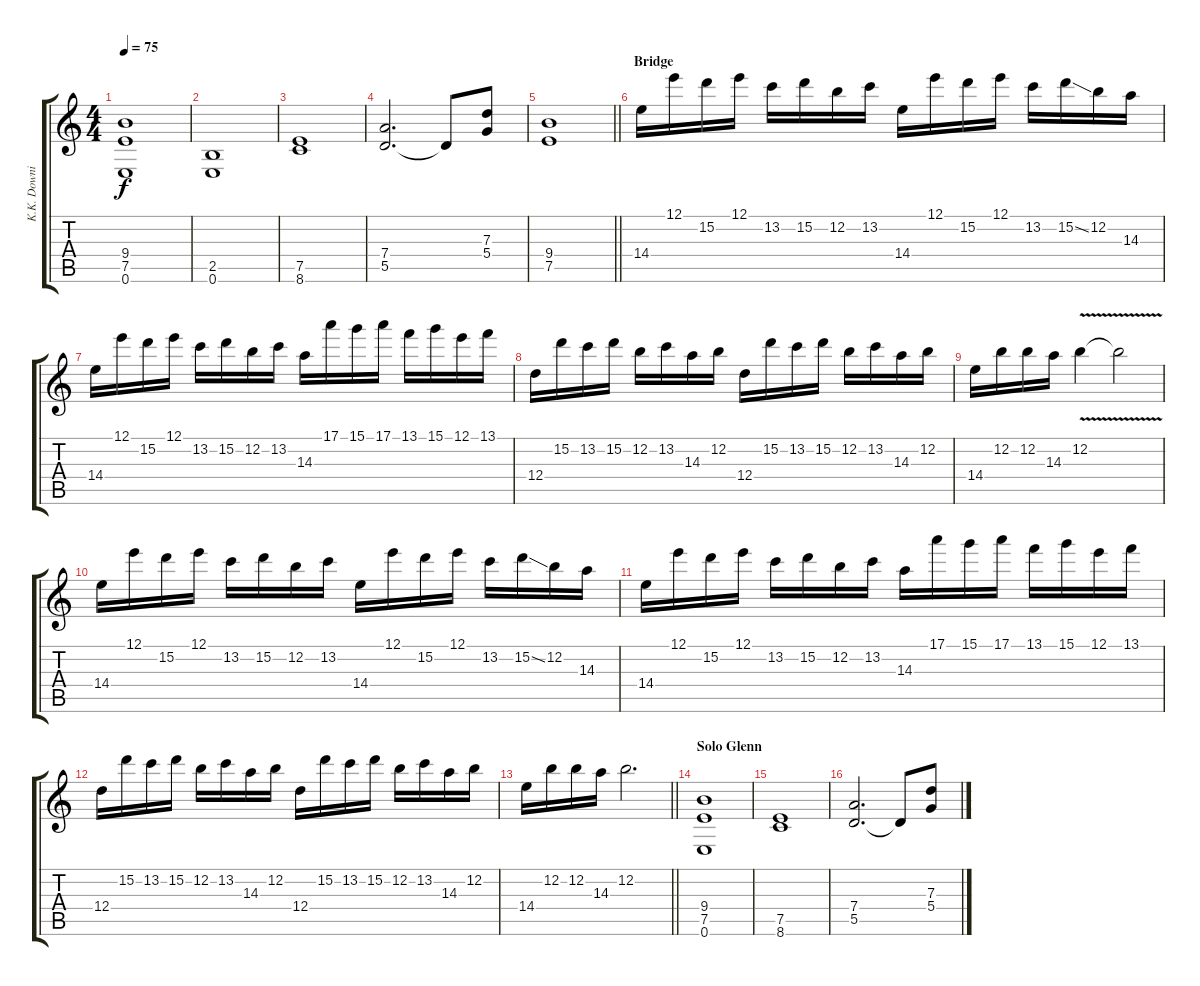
\track ("K.K. Downing" "K.K. Downi") {instrument distortionguitar}
\staff {score tabs}
\tuning (E4 B3 G3 D3 A2 E2) {hide}
\ts (4 4)
\tempo 75
\clef g2
\ks c
(9.4 7.5 0.6).1{dy f} |
(2.5 0.6).1 |
(7.5 8.6).1 |
(7.4 5.5).2{d} 5.5{t}.8 (7.3 5.4).8 |
\barLineRight lightlight
(9.4 7.5).1 |
\section ("" "Bridge")
14.4.16{volume 16} 12.1.16 15.2.16 12.1.16 13.2.16 15.2.16 12.2.16 13.2.16 14.4.16 12.1.16 15.2.16 12.1.16 13.2.16 15.2{ss}.16 12.2.16 14.3.16 |
14.4.16 12.1.16 15.2.16 12.1.16 13.2.16 15.2.16 12.2.16 13.2.16 14.3.16 17.1.16 15.1.16 17.1.16 13.1.16 15.1.16 12.1.16 13.1.16 |
12.4.16 15.2.16 13.2.16 15.2.16 12.2.16 13.2.16 14.3.16 12.2.16 12.4.16 15.2.16 13.2.16 15.2.16 12.2.16 13.2.16 14.3.16 12.2.16 |
14.4.16 12.2.16 12.2.16 14.3.16 12.2{v}.4 12.2{t}.2 |
14.4.16{volume 13} 12.1.16 15.2.16 12.1.16 13.2.16 15.2.16 12.2.16 13.2.16 14.4.16 12.1.16 15.2.16 12.1.16 13.2.16 15.2{ss}.16 12.2.16 14.3.16 |
14.4.16 12.1.16 15.2.16 12.1.16 13.2.16 15.2.16 12.2.16 13.2.16 14.3.16 17.1.16 15.1.16 17.1.16 13.1.16 15.1.16 12.1.16 13.1.16 |
12.4.16 15.2.16 13.2.16 15.2.16 12.2.16 13.2.16 14.3.16 12.2.16 12.4.16 15.2.16 13.2.16 15.2.16 12.2.16 13.2.16 14.3.16 12.2.16 |
\barLineRight lightlight
14.4.16 12.2.16 12.2.16 14.3.16 12.2.2{d} |
\section ("" "Solo Glenn")
(9.4 7.5 0.6).1{balance 12 instrument distortionguitar} |
(7.5 8.6).1 |
(7.4 5.5).2{d} 5.5{t}.8 (7.3 5.4).8
